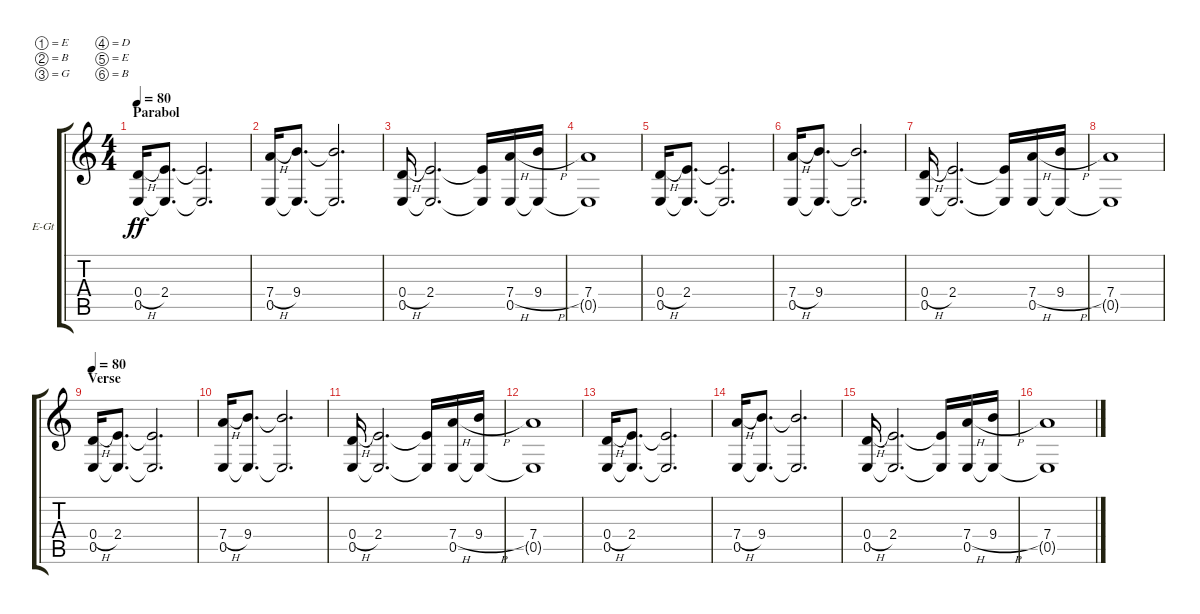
\defaultSystemsLayout 4
\bracketExtendMode groupsimilarinstruments
\firstSystemTrackNameOrientation horizontal
\otherSystemsTrackNameOrientation horizontal
\track ("Adam Jones - Clean Guitar" "E-Gt") {instrument electricguitarclean}
\staff {score tabs}
\tuning (E4 B3 G3 D3 E2 B1)
\ts (4 4)
\section ("" "Parabol")
\tempo 80
\clef g2
\ks c
(0.5 0.4{h}).16{dy ff instrument electricguitarclean} (2.4 0.5{t}).8{d} (0.5{t} 2.4{t}).2{d} |
(0.5 7.4{h}).16 (9.4 0.5{t}).8{d} (0.5{t} 9.4{t}).2{d} |
(0.5 0.4{h}).16 (0.5{t} 2.4).2{d} (0.5{t} 2.4{t}).16 (0.5 7.4{h}).16 (9.4{h} 0.5{t}).16 |
(7.4 0.5{t}).1 |
(0.5 0.4{h}).16 (2.4 0.5{t}).8{d} (0.5{t} 2.4{t}).2{d} |
(0.5 7.4{h}).16 (9.4 0.5{t}).8{d} (0.5{t} 9.4{t}).2{d} |
(0.5 0.4{h}).16 (0.5{t} 2.4).2{d} (0.5{t} 2.4{t}).16 (0.5 7.4{h}).16 (9.4{h} 0.5{t}).16 |
(7.4 0.5{t}).1 |
\section ("" "Verse")
\tempo 80
(0.5 0.4{h}).16 (2.4 0.5{t}).8{d} (0.5{t} 2.4{t}).2{d} |
(0.5 7.4{h}).16 (9.4 0.5{t}).8{d} (0.5{t} 9.4{t}).2{d} |
(0.5 0.4{h}).16 (0.5{t} 2.4).2{d} (0.5{t} 2.4{t}).16 (0.5 7.4{h}).16 (9.4{h} 0.5{t}).16 |
(7.4 0.5{t}).1 |
(0.5 0.4{h}).16 (2.4 0.5{t}).8{d} (0.5{t} 2.4{t}).2{d} |
(0.5 7.4{h}).16 (9.4 0.5{t}).8{d} (0.5{t} 9.4{t}).2{d} |
(0.5 0.4{h}).16 (0.5{t} 2.4).2{d} (0.5{t} 2.4{t}).16 (0.5 7.4{h}).16 (9.4{h} 0.5{t}).16 |
(7.4 0.5{t}).1
